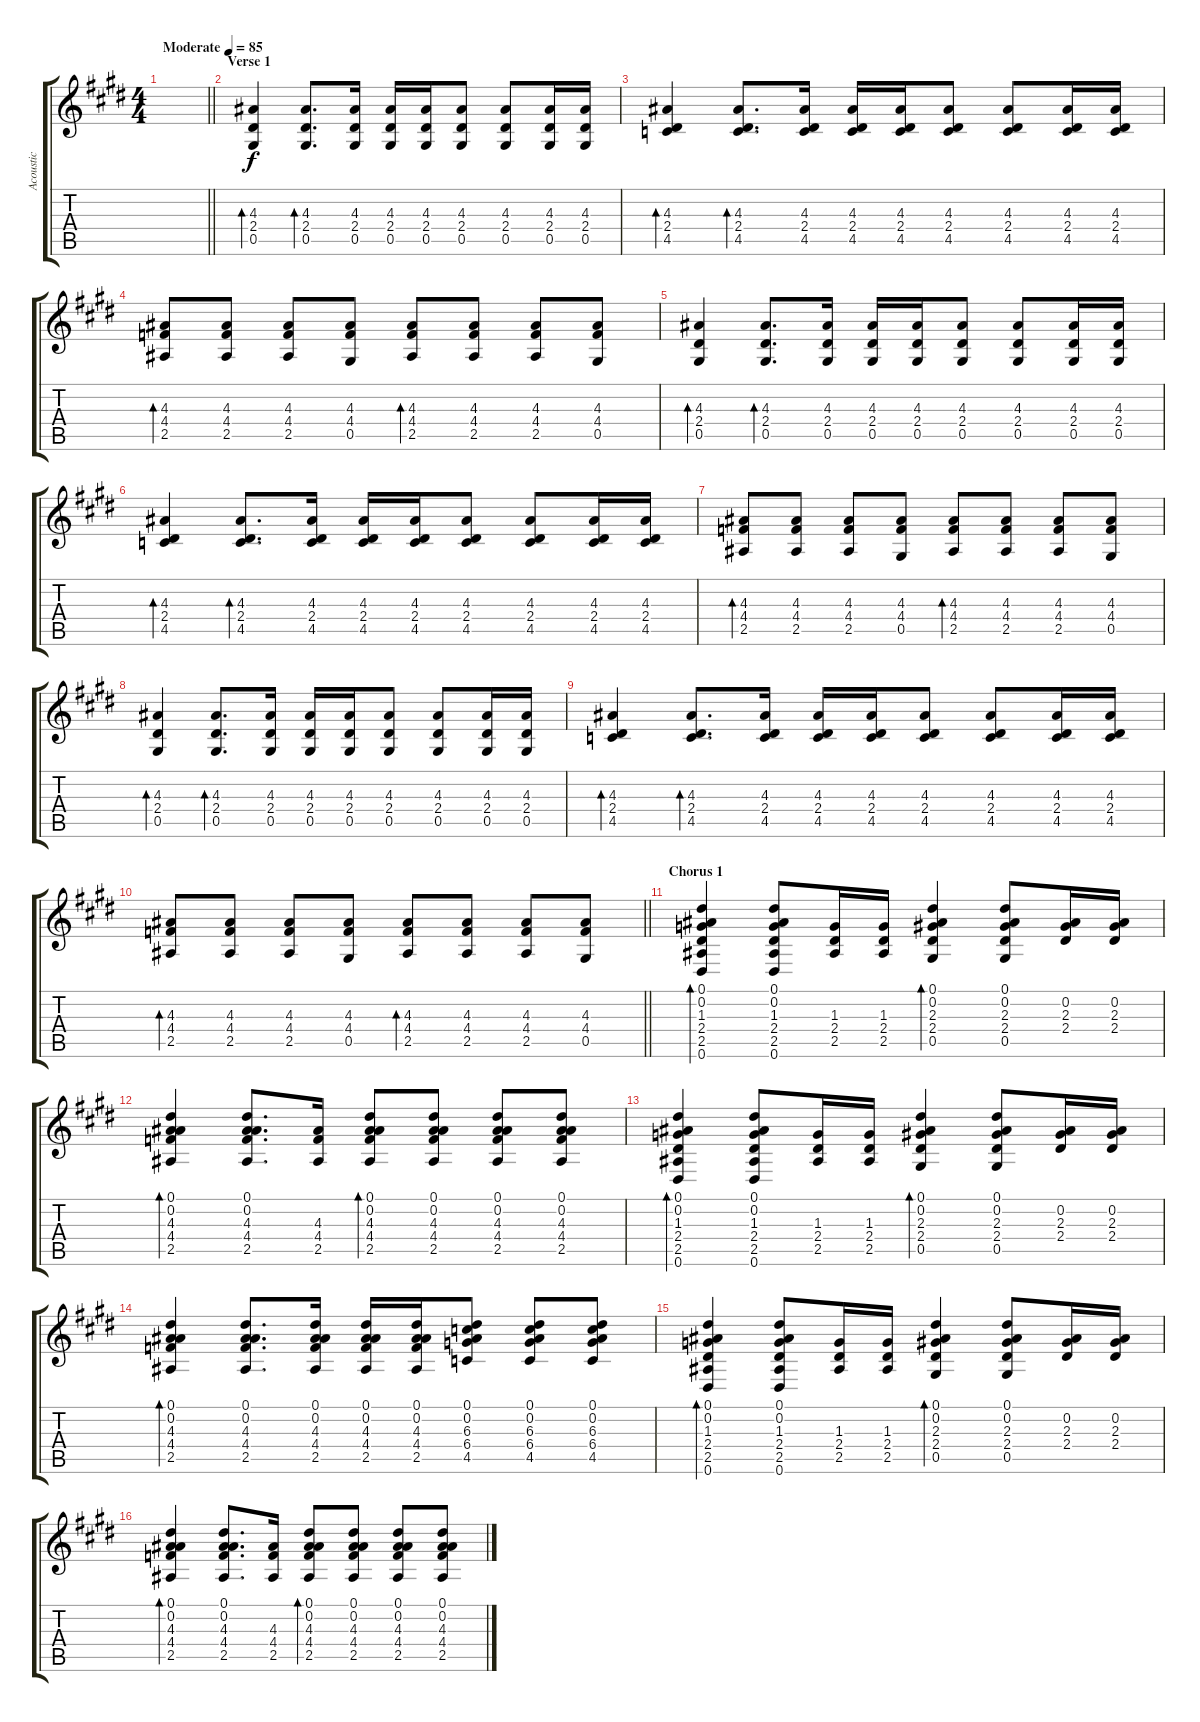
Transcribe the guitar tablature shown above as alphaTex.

\track ("Acoustic" "Acoustic") {instrument acousticguitarsteel}
\staff {score tabs}
\tuning (Eb4 Bb3 Gb3 Db3 Ab2 Eb2) {hide}
\ts (4 4)
\section ("" "")
\tempo (85 "Moderate")
\clef g2
\barLineRight lightlight
\ks e
|
\section ("" "Verse 1")
(4.3 2.4 0.5).4{bd 60} (4.3 2.4 0.5).8{d bd 60} (4.3 2.4 0.5).16 (4.3 2.4 0.5).16 (4.3 2.4 0.5).16 (4.3 2.4 0.5).8 (4.3 2.4 0.5).8 (4.3 2.4 0.5).16 (4.3 2.4 0.5).16 |
(4.3 2.4 4.5).4{bd 60} (4.3 2.4 4.5).8{d bd 60} (4.3 2.4 4.5).16 (4.3 2.4 4.5).16 (4.3 2.4 4.5).16 (4.3 2.4 4.5).8 (4.3 2.4 4.5).8 (4.3 2.4 4.5).16 (4.3 2.4 4.5).16 |
(4.3 4.4 2.5).8{bd 60} (4.3 4.4 2.5).8 (4.3 4.4 2.5).8 (4.3 4.4 0.5).8 (4.3 4.4 2.5).8{bd 60} (4.3 4.4 2.5).8 (4.3 4.4 2.5).8 (4.3 4.4 0.5).8 |
(4.3 2.4 0.5).4{bd 60} (4.3 2.4 0.5).8{d bd 60} (4.3 2.4 0.5).16 (4.3 2.4 0.5).16 (4.3 2.4 0.5).16 (4.3 2.4 0.5).8 (4.3 2.4 0.5).8 (4.3 2.4 0.5).16 (4.3 2.4 0.5).16 |
(4.3 2.4 4.5).4{bd 60} (4.3 2.4 4.5).8{d bd 60} (4.3 2.4 4.5).16 (4.3 2.4 4.5).16 (4.3 2.4 4.5).16 (4.3 2.4 4.5).8 (4.3 2.4 4.5).8 (4.3 2.4 4.5).16 (4.3 2.4 4.5).16 |
(4.3 4.4 2.5).8{bd 60} (4.3 4.4 2.5).8 (4.3 4.4 2.5).8 (4.3 4.4 0.5).8 (4.3 4.4 2.5).8{bd 60} (4.3 4.4 2.5).8 (4.3 4.4 2.5).8 (4.3 4.4 0.5).8 |
(4.3 2.4 0.5).4{bd 60} (4.3 2.4 0.5).8{d bd 60} (4.3 2.4 0.5).16 (4.3 2.4 0.5).16 (4.3 2.4 0.5).16 (4.3 2.4 0.5).8 (4.3 2.4 0.5).8 (4.3 2.4 0.5).16 (4.3 2.4 0.5).16 |
(4.3 2.4 4.5).4{bd 60} (4.3 2.4 4.5).8{d bd 60} (4.3 2.4 4.5).16 (4.3 2.4 4.5).16 (4.3 2.4 4.5).16 (4.3 2.4 4.5).8 (4.3 2.4 4.5).8 (4.3 2.4 4.5).16 (4.3 2.4 4.5).16 |
\barLineRight lightlight
(4.3 4.4 2.5).8{bd 60} (4.3 4.4 2.5).8 (4.3 4.4 2.5).8 (4.3 4.4 0.5).8 (4.3 4.4 2.5).8{bd 60} (4.3 4.4 2.5).8 (4.3 4.4 2.5).8 (4.3 4.4 0.5).8 |
\section ("" "Chorus 1")
(0.1 0.2 1.3 2.4 2.5 0.6).4{bd 60} (0.1 0.2 1.3 2.4 2.5 0.6).8 (1.3 2.4 2.5).16 (1.3 2.4 2.5).16 (0.1 0.2 2.3 2.4 0.5).4{bd 60} (0.1 0.2 2.3 2.4 0.5).8 (0.2 2.3 2.4).16 (0.2 2.3 2.4).16 |
(0.1 0.2 4.3 4.4 2.5).4{bd 60} (0.1 0.2 4.3 4.4 2.5).8{d} (4.3 4.4 2.5).16 (0.1 0.2 4.3 4.4 2.5).8{bd 60} (0.1 0.2 4.3 4.4 2.5).8 (0.1 0.2 4.3 4.4 2.5).8 (0.1 0.2 4.3 4.4 2.5).8 |
(0.1 0.2 1.3 2.4 2.5 0.6).4{bd 60} (0.1 0.2 1.3 2.4 2.5 0.6).8 (1.3 2.4 2.5).16 (1.3 2.4 2.5).16 (0.1 0.2 2.3 2.4 0.5).4{bd 60} (0.1 0.2 2.3 2.4 0.5).8 (0.2 2.3 2.4).16 (0.2 2.3 2.4).16 |
(0.1 0.2 4.3 4.4 2.5).4{bd 60} (0.1 0.2 4.3 4.4 2.5).8{d} (0.1 0.2 4.3 4.4 2.5).16 (0.1 0.2 4.3 4.4 2.5).16 (0.1 0.2 4.3 4.4 2.5).16 (0.1 0.2 6.3 6.4 4.5).8 (0.1 0.2 6.3 6.4 4.5).8 (0.1 0.2 6.3 6.4 4.5).8 |
(0.1 0.2 1.3 2.4 2.5 0.6).4{bd 60} (0.1 0.2 1.3 2.4 2.5 0.6).8 (1.3 2.4 2.5).16 (1.3 2.4 2.5).16 (0.1 0.2 2.3 2.4 0.5).4{bd 60} (0.1 0.2 2.3 2.4 0.5).8 (0.2 2.3 2.4).16 (0.2 2.3 2.4).16 |
(0.1 0.2 4.3 4.4 2.5).4{bd 60} (0.1 0.2 4.3 4.4 2.5).8{d} (4.3 4.4 2.5).16 (0.1 0.2 4.3 4.4 2.5).8{bd 60} (0.1 0.2 4.3 4.4 2.5).8 (0.1 0.2 4.3 4.4 2.5).8 (0.1 0.2 4.3 4.4 2.5).8
